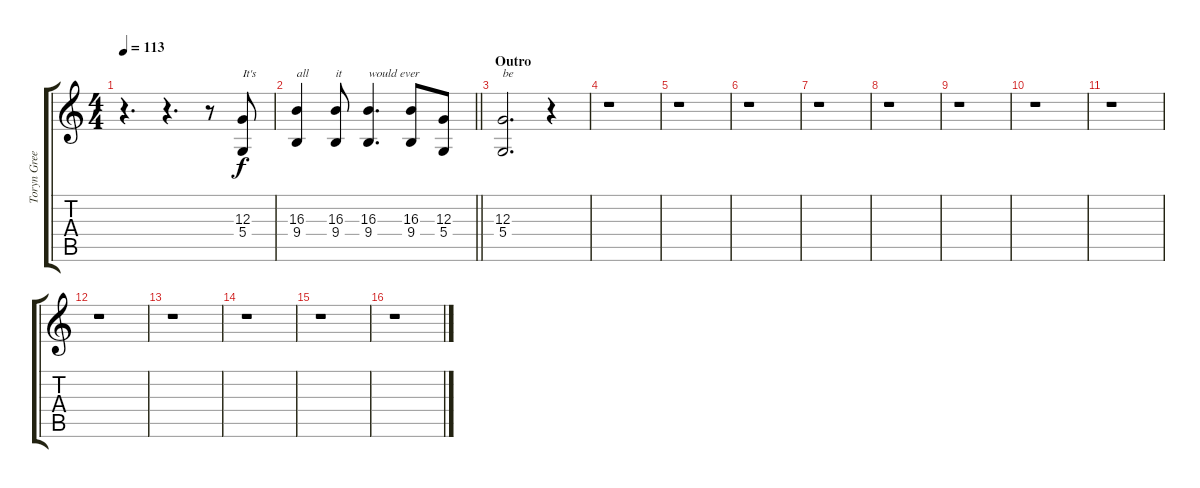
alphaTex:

\track ("Toryn Green (Vocals)" "Toryn Gree") {instrument violin}
\staff {score tabs}
\tuning (E4 B3 G3 D3 A2 E2) {hide}
\ts (4 4)
\tempo 113
\clef g2
\ks c
r.4{d dy f} r.4{d} r.8 (12.3 5.4).8{txt "It's"} |
\barLineRight lightlight
(16.3 9.4).4{txt "all"} (16.3 9.4).8{txt "it"} (16.3 9.4).4{d txt "would ever"} (16.3 9.4).8 (12.3 5.4).8 |
\section ("" "Outro")
(12.3 5.4).2{d txt "be"} r.4 |
r.1 |
r.1 |
r.1 |
r.1 |
r.1 |
r.1 |
r.1 |
r.1 |
r.1 |
r.1 |
r.1 |
r.1 |
r.1
